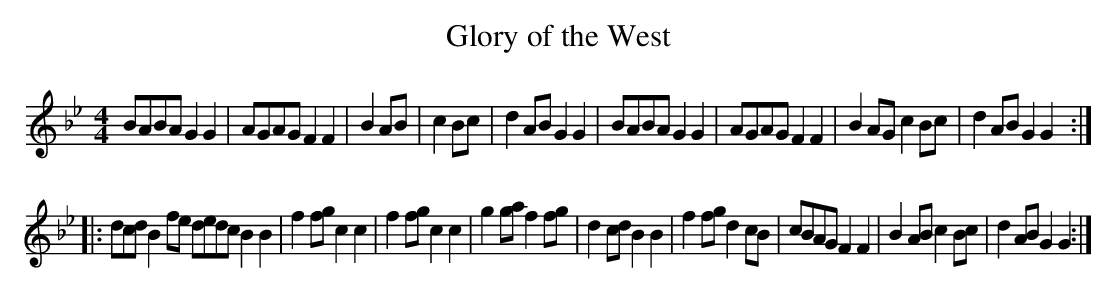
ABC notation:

X:1
T:Glory of the West
M:4/4
L:1/8
K:Gm
BABA G2 G2| AGAG F2 F2| B2 AB| c2 Bc| d2 AB G2 G2| BABA G2 G2|AGAG F2 F2 | B2 AG c2 Bc| d2 AB G2 G2:|
|: dcd B2 fe dedc B2 B2| f2 fg c2 c2| f2 fg c2 c2| g2 ga f2 fg| d2 cd B2 B2 |f2 fg d2 cB|  cBAG F2 F2| B2 AB c2 Bc| d2 AB G2 G2:|
